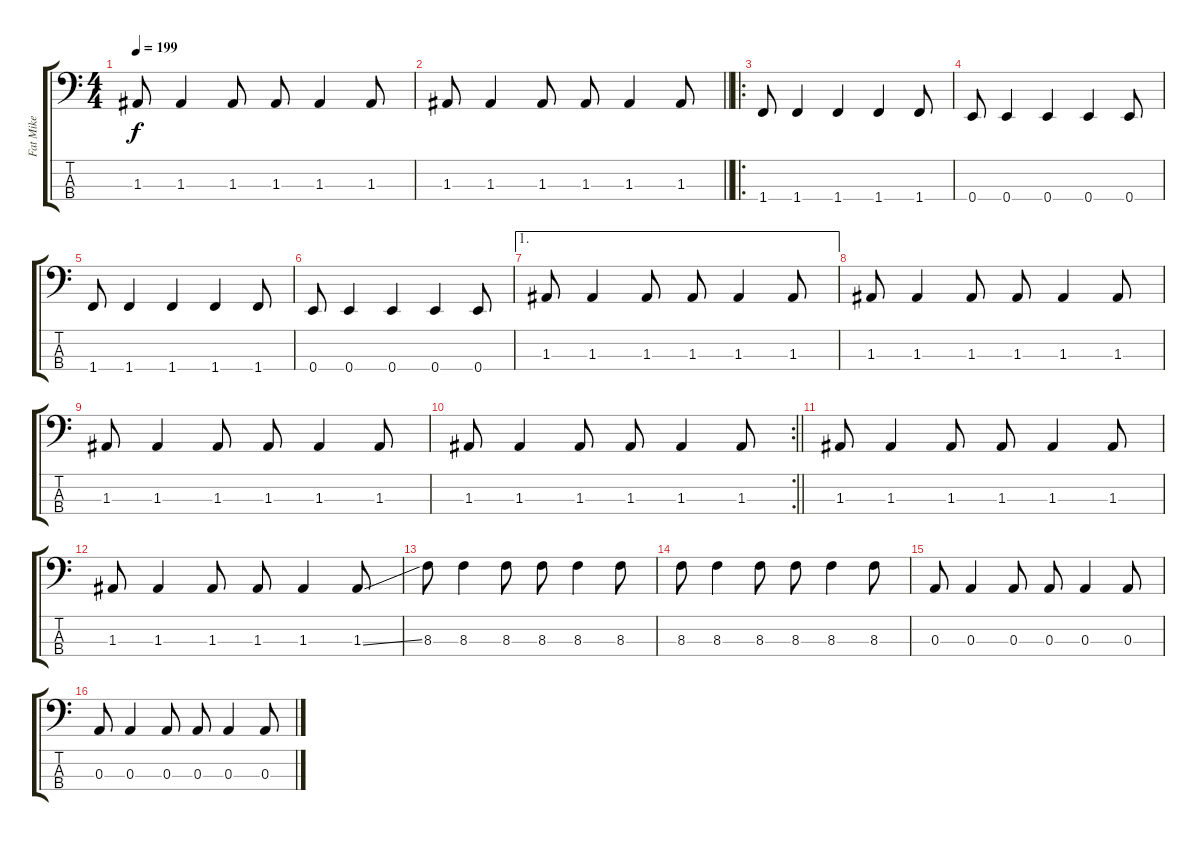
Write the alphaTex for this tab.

\track ("Fat Mike" "Fat Mike") {instrument electricbasspick}
\staff {score tabs}
\tuning (G2 D2 A1 E1) {hide}
\ts (4 4)
\tempo 199
\clef f4
\ks c
1.3.8{dy f} 1.3.4 1.3.8 1.3.8 1.3.4 1.3.8 |
\barLineRight lightlight
1.3.8 1.3.4 1.3.8 1.3.8 1.3.4 1.3.8 |
\ro
\section ("" "")
1.4.8 1.4.4 1.4.4 1.4.4 1.4.8 |
0.4.8 0.4.4 0.4.4 0.4.4 0.4.8 |
1.4.8 1.4.4 1.4.4 1.4.4 1.4.8 |
0.4.8 0.4.4 0.4.4 0.4.4 0.4.8 |
\ae 1
1.3.8 1.3.4 1.3.8 1.3.8 1.3.4 1.3.8 |
1.3.8 1.3.4 1.3.8 1.3.8 1.3.4 1.3.8 |
1.3.8 1.3.4 1.3.8 1.3.8 1.3.4 1.3.8 |
\rc 2
\barLineRight lightlight
1.3.8 1.3.4 1.3.8 1.3.8 1.3.4 1.3.8 |
\section ("" "")
1.3.8 1.3.4 1.3.8 1.3.8 1.3.4 1.3.8 |
1.3.8 1.3.4 1.3.8 1.3.8 1.3.4 1.3{ss}.8 |
8.3.8 8.3.4 8.3.8 8.3.8 8.3.4 8.3.8 |
8.3.8 8.3.4 8.3.8 8.3.8 8.3.4 8.3.8 |
0.3.8 0.3.4 0.3.8 0.3.8 0.3.4 0.3.8 |
0.3.8 0.3.4 0.3.8 0.3.8 0.3.4 0.3.8
